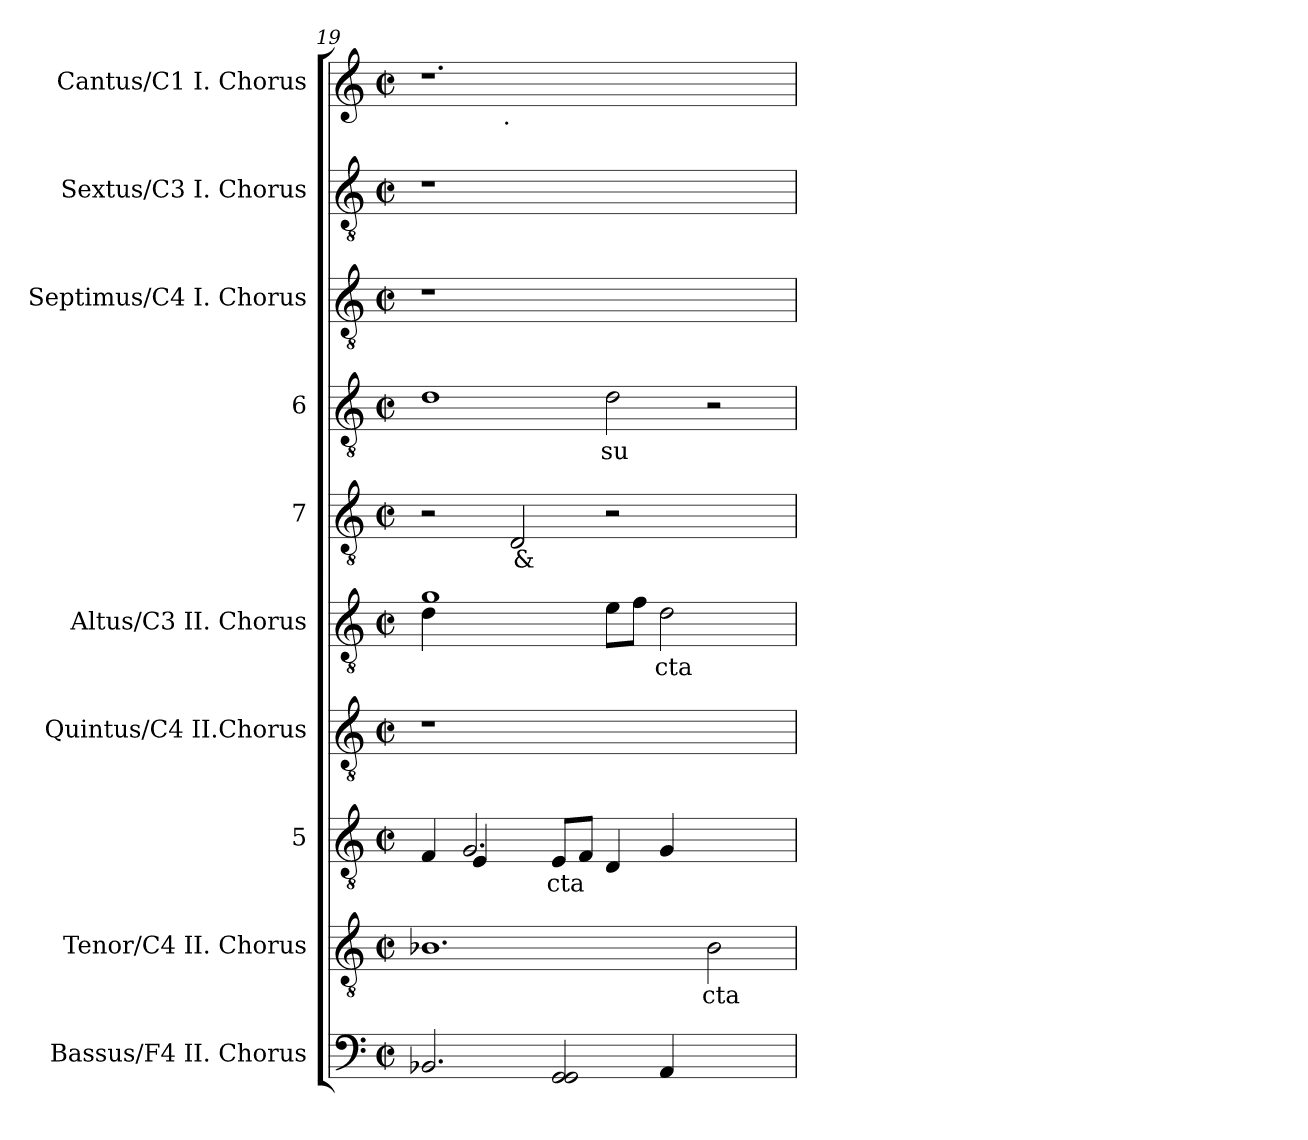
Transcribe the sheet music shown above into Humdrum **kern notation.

**kern	**text	**kern	**text	**kern	**text	**kern	**kern	**text	**kern	**text	**kern	**text	**kern	**kern	**kern
*part10	*part10	*part9	*part9	*part8	*part8	*part7	*part6	*part6	*part5	*part5	*part4	*part4	*part3	*part2	*part1
*staff10	*staff10	*staff9	*staff9	*staff8	*staff8	*staff7	*staff6	*staff6	*staff5	*staff5	*staff4	*staff4	*staff3	*staff2	*staff1
*I"Bassus/F4  II. Chorus	*	*I"Tenor/C4  II. Chorus	*	*I"5	*	*I"Quintus/C4  II.Chorus	*I"Altus/C3  II. Chorus	*	*I"7	*	*I"6	*	*I"Septimus/C4  I. Chorus	*I"Sextus/C3  I. Chorus	*I"Cantus/C1  I. Chorus
*I'B	*	*I'T	*	*	*	*	*I'A	*	*	*	*	*	*	*	*I'C
*clefF4	*	*clefGv2	*	*clefGv2	*	*clefGv2	*clefGv2	*	*clefGv2	*	*clefGv2	*	*clefGv2	*clefGv2	*clefG2
*k[]	*	*k[]	*	*k[]	*	*k[]	*k[]	*	*k[]	*	*k[]	*	*k[]	*k[]	*k[]
*C:	*	*C:	*	*C:	*	*C:	*C:	*	*C:	*	*C:	*	*C:	*C:	*C:
*M2/2	*	*M2/2	*	*M2/2	*	*M2/2	*M2/2	*	*M2/2	*	*M2/2	*	*M2/2	*M2/2	*M2/2
*met(c|)	*	*met(c|)	*	*met(c|)	*	*met(c|)	*met(c|)	*	*met(c|)	*	*met(c|)	*	*met(c|)	*met(c|)	*met(c|)
=19	=19	=19	=19	=19	=19	=19	=19	=19	=19	=19	=19	=19	=19	=19	=19
!	!	!	!	!	!LO:LY:b:cj	!	!	!LO:LY:b:cj	!	!	!	!	!	!	!
*	*	*	*	*^	*	*	*^	*	*	*	*	*	*	*	*^
2.BB-X/	.	1.B-X	.	4F/	4ryy	--	1r	1g	4d\	--	2r	.	1d	.	1r	1r	1.r	4ryy
!	!	!	!	!	!	!LO:LY:b:cj	!	!	!	!	!	!	!	!	!	!	!	!
.	.	.	.	2.G/	4E/	--	.	.	4ryy	.	.	.	.	.	.	.	.	8...ryy
!	!	!	!	!	!	!	!	!	!	!	!	!	!	!	!	!	!	!LO:TX:b:t=.
.	.	.	.	.	.	.	.	.	.	.	.	.	.	.	.	.	.	1ryy
!	!	!	!	!	!	!	!	!	!	!	!	!LO:LY:b:cj	!	!	!	!	!	!
.	.	.	.	.	4ryy	.	.	.	1.ryy	.	2D/	&	.	.	.	.	.	.
!	!	!	!	!	!	!LO:LY:b:cj	!	!	!	!	!	!	!	!	!	!	!	!
2GG/ 2GG/	.	.	.	.	8E/L	-cta	.	.	.	.	.	.	.	.	.	.	.	.
!	!	!	!	!	!	!LO:LY:b:cj	!	!	!	!	!	!	!	!	!	!	!	!
.	.	.	.	.	8F/J	.	.	.	.	.	.	.	.	.	.	.	.	.
!	!	!	!	!	!	!LO:LY:b:cj	!	!	!	!LO:LY:b:cj	!	!	!	!LO:LY:b:cj	!	!	!	!
.	.	.	.	4D/	2ryy	--	1ryy	8e\L	.	--	2r	.	2d\	su-	1ryy	1ryy	.	.
!	!	!	!	!	!	!	!	!	!	!LO:LY:b:cj	!	!	!	!	!	!	!	!
.	.	.	.	.	.	.	.	8f\J	.	--	.	.	.	.	.	.	.	.
!	!LO:LY:b:cj	!	!	!	!	!	!	!	!	!LO:LY:b:cj	!	!	!	!	!	!	!	!
4AA/	.	.	.	4G/	.	.	.	2d\	.	-cta	.	.	.	.	.	.	.	.
.	.	.	.	.	.	.	.	.	.	.	.	.	.	.	.	.	.	2ryy
!	!	!	!LO:LY:b:cj	!	!	!	!	!	!	!	!	!	!	!	!	!	!	!
2ryy	.	2B-\	cta	2ryy	2ryy	.	.	.	.	.	2ryy	.	2r	.	.	.	2ryy	.
.	.	.	.	.	.	.	.	4ryy	.	.	.	.	.	.	.	.	.	.
.	.	.	.	.	.	.	.	.	.	.	.	.	.	.	.	.	.	64ryy
*	*	*	*	*v	*v	*	*	*v	*v	*	*	*	*	*	*	*	*v	*v
=	=	=	=	=	=	=	=	=	=	=	=	=	=	=	=
*-	*-	*-	*-	*-	*-	*-	*-	*-	*-	*-	*-	*-	*-	*-	*-
